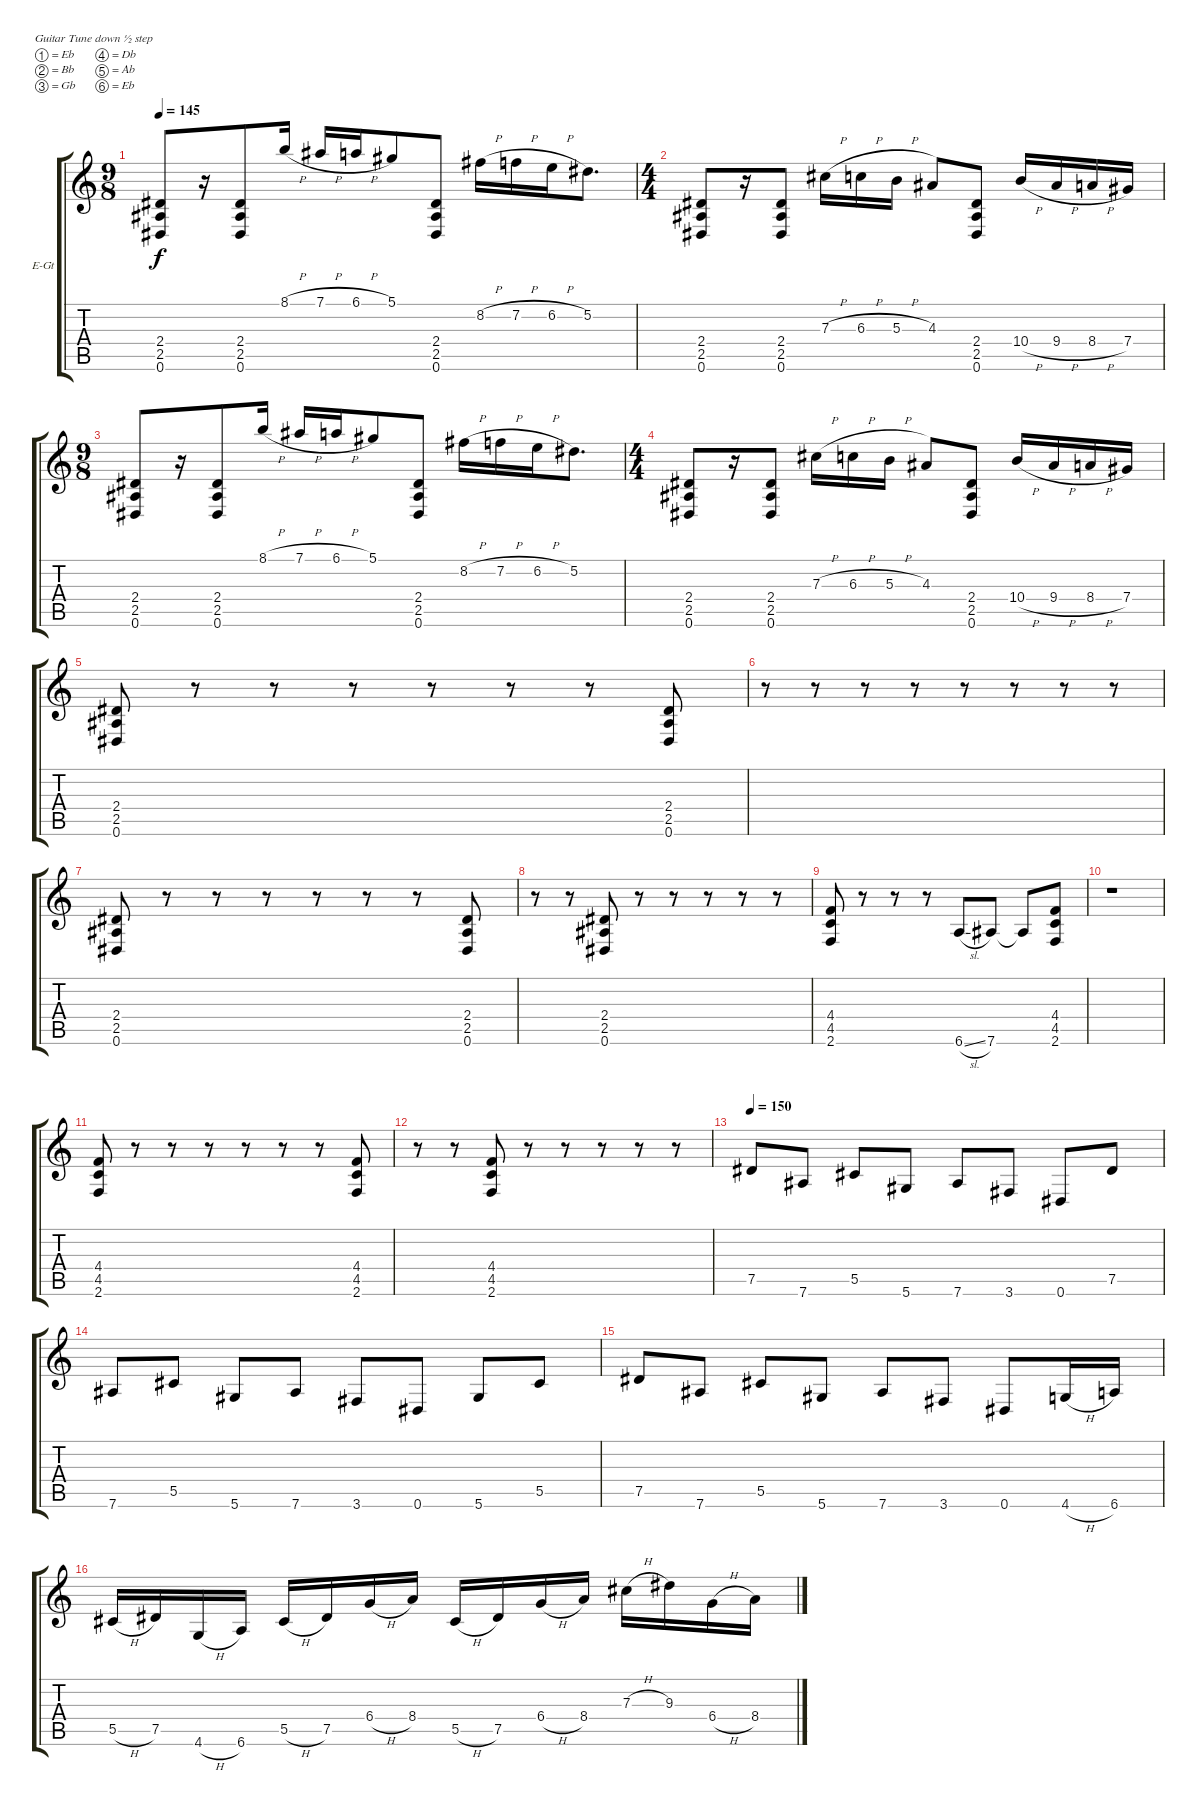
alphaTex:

\defaultSystemsLayout 4
\bracketExtendMode groupsimilarinstruments
\firstSystemTrackNameOrientation horizontal
\otherSystemsTrackNameOrientation horizontal
\track ("Tim Millar" "E-Gt") {instrument distortionguitar}
\staff {score tabs}
\tuning (Eb4 Bb3 Gb3 Db3 Ab2 Eb2)
\ts (9 8)
\tempo 145
\clef g2
\ks c
(0.6 2.5 2.4).8{dy f} r.16 (2.4 2.5 0.6).8 8.1{h}.16 7.1{h}.16 6.1{h}.16 5.1.8 (2.4 2.5 0.6).8 8.2{h}.16 7.2{h}.16 6.2{h}.16 5.2.8{d} |
\ts (4 4)
(0.6 2.5 2.4).8 r.16 (2.4 2.5 0.6).8 7.3{h}.16 6.3{h}.16 5.3{h}.16 4.3.8 (2.4 2.5 0.6).8 10.4{h}.16 9.4{h}.16 8.4{h}.16 7.4.16 |
\ts (9 8)
(0.6 2.5 2.4).8 r.16 (2.4 2.5 0.6).8 8.1{h}.16 7.1{h}.16 6.1{h}.16 5.1.8 (2.4 2.5 0.6).8 8.2{h}.16 7.2{h}.16 6.2{h}.16 5.2.8{d} |
\ts (4 4)
(0.6 2.5 2.4).8 r.16 (2.4 2.5 0.6).8 7.3{h}.16 6.3{h}.16 5.3{h}.16 4.3.8 (2.4 2.5 0.6).8 10.4{h}.16 9.4{h}.16 8.4{h}.16 7.4.16 |
(0.6 2.5 2.4).8 r.8 r.8 r.8 r.8 r.8 r.8 (0.6 2.5 2.4).8 |
r.8 r.8 r.8 r.8 r.8 r.8 r.8 r.8 |
(0.6 2.5 2.4).8 r.8 r.8 r.8 r.8 r.8 r.8 (0.6 2.5 2.4).8 |
r.8 r.8 (2.5 2.4 0.6).8 r.8 r.8 r.8 r.8 r.8 |
(2.6 4.5 4.4).8 r.8 r.8 r.8 6.6{sl}.8 7.6.8 7.6{t}.8 (2.6 4.5 4.4).8 |
r.1 |
(2.6 4.5 4.4).8 r.8 r.8 r.8 r.8 r.8 r.8 (2.6 4.5 4.4).8 |
r.8 r.8 (4.5 4.4 2.6).8 r.8 r.8 r.8 r.8 r.8 |
\tempo 150
7.5.8 7.6.8 5.5.8 5.6.8 7.6.8 3.6.8 0.6.8 7.5.8 |
7.6.8 5.5.8 5.6.8 7.6.8 3.6.8 0.6.8 5.6.8 5.5.8 |
7.5.8 7.6.8 5.5.8 5.6.8 7.6.8 3.6.8 0.6.8 4.6{h}.16 6.6.16 |
5.5{h}.16 7.5.16 4.6{h}.16 6.6.16 5.5{h}.16 7.5.16 6.4{h}.16 8.4.16 5.5{h}.16 7.5.16 6.4{h}.16 8.4.16 7.3{h}.16 9.3.16 6.4{h}.16 8.4.16
